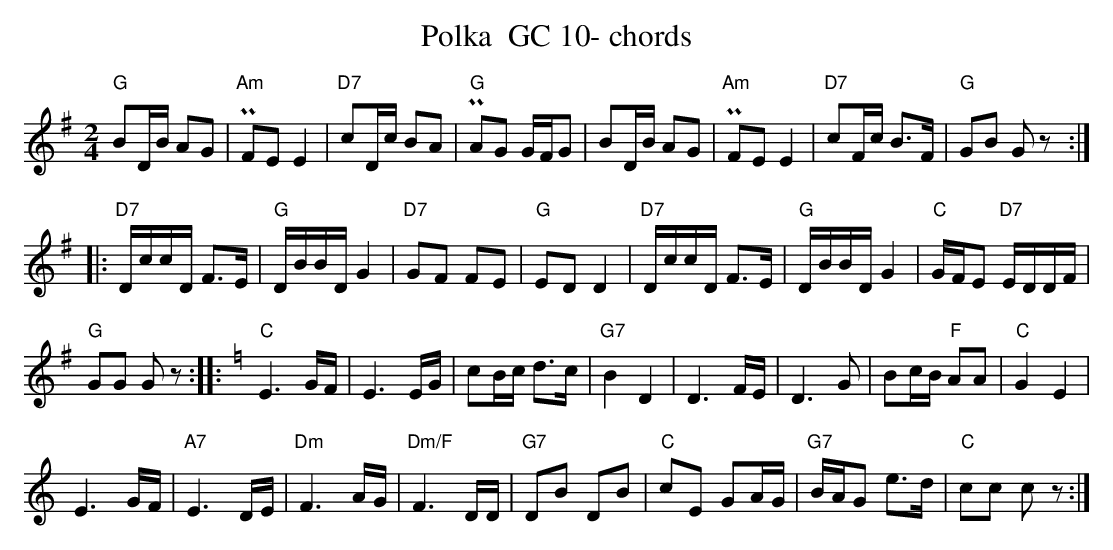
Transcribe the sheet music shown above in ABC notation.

X:1
T:Polka  GC 10- chords
M:2/4
L:1/16
K:Gmaj%%MIDI gchordon
"G"B2DB A2G2 | "Am"PF2E2E4 | "D7"c2Dc B2A2 | "G"PA2G2 GFG2 | B2DB A2G2 | "Am"PF2E2E4 | "D7"c2Fc B3F | "G"G2B2 G2z2 ::
"D7"DccD F3E | "G"DBBDG4 | "D7"G2F2 F2E2 | "G"E2D2D4 | "D7"DccD F3E | "G"DBBDG4 | "C"GFE2 "D7"EDDF |
"G"G2G2 G2z2 :: [K:Cmaj] "C"E6GF | E6EG | c2Bc d3c | "G7"B4D4 | D6FE | D6G2 | B2cB "F"A2A2 | "C"G4E4 |
E6GF | "A7"E6DE | "Dm"F6AG | "Dm/F"F6DD | "G7"D2B2 D2B2 | "C"c2E2 G2AG | "G7"BAG2 e3d | "C"c2c2 c2z2 :|
